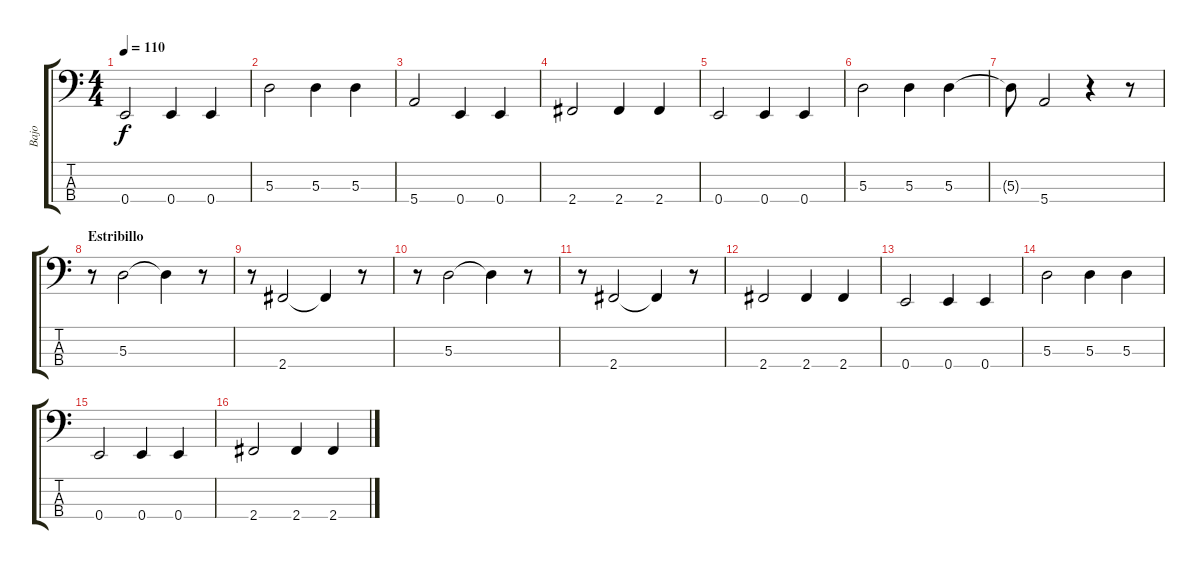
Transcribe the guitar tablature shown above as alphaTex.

\track ("Bajo" "Bajo") {instrument electricbassfinger}
\staff {score tabs}
\tuning (G2 D2 A1 E1) {hide}
\ts (4 4)
\tempo 110
\clef f4
\ks c
0.4.2{dy f} 0.4.4 0.4.4 |
5.3.2 5.3.4 5.3.4 |
5.4.2 0.4.4 0.4.4 |
2.4.2 2.4.4 2.4.4 |
0.4.2 0.4.4 0.4.4 |
5.3.2 5.3.4 5.3.4 |
5.3{t}.8 5.4.2 r.4 r.8 |
\section ("" "Estribillo")
r.8 5.3.2 5.3{t}.4 r.8 |
r.8 2.4.2 2.4{t}.4 r.8 |
r.8 5.3.2 5.3{t}.4 r.8 |
r.8 2.4.2 2.4{t}.4 r.8 |
2.4.2 2.4.4 2.4.4 |
0.4.2 0.4.4 0.4.4 |
5.3.2 5.3.4 5.3.4 |
0.4.2 0.4.4 0.4.4 |
2.4.2 2.4.4 2.4.4
